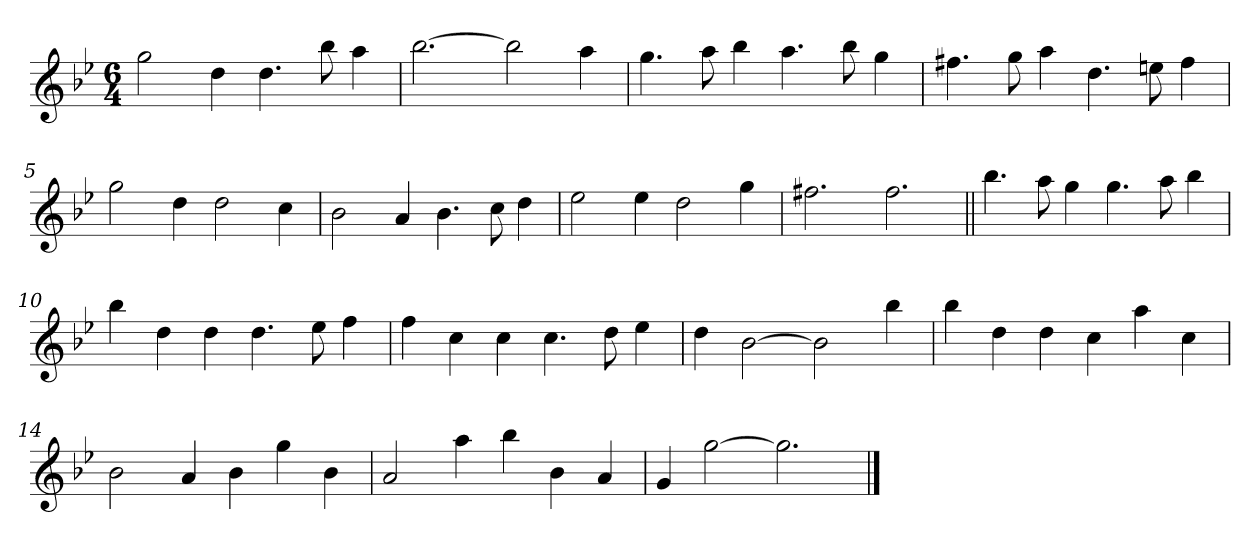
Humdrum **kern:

**kern
*part1
*staff1
*clefG2
*k[b-e-]
*g:
*M6/4
*MM270
=1
2gg\
4dd\
4.dd\
8bb-\
4aa\
=2
[2.bb-\
2bb-\]
4aa\
=3
4.gg\
8aa\
4bb-\
4.aa\
8bb-\
4gg\
=4
4.ff#X\
8gg\
4aa\
4.dd\
8een\
4ff#\
=5
2gg\
4dd\
2dd\
4cc\
=6
2b-\
4a/
4.b-\
8cc\
4dd\
!!LO:LB:g=z
=7
2ee-\
4ee-\
2dd\
4gg\
=8
2.ff#X\
2.ff#\
=9||
4.bb-\
8aa\
4gg\
4.gg\
8aa\
4bb-\
=10
4bb-\
4dd\
4dd\
4.dd\
8ee-\
4ff\
=11
4ff\
4cc\
4cc\
4.cc\
8dd\
4ee-\
=12
4dd\
[2b-\
2b-\]
4bb-\
=13
4bb-\
4dd\
4dd\
4cc\
4aa\
4cc\
!!LO:LB:g=z
=14
2b-\
4a/
4b-\
4gg\
4b-\
=15
2a/
4aa\
4bb-\
4b-\
4a/
=16
4g/
[2gg\
2.gg\]
==
*-
